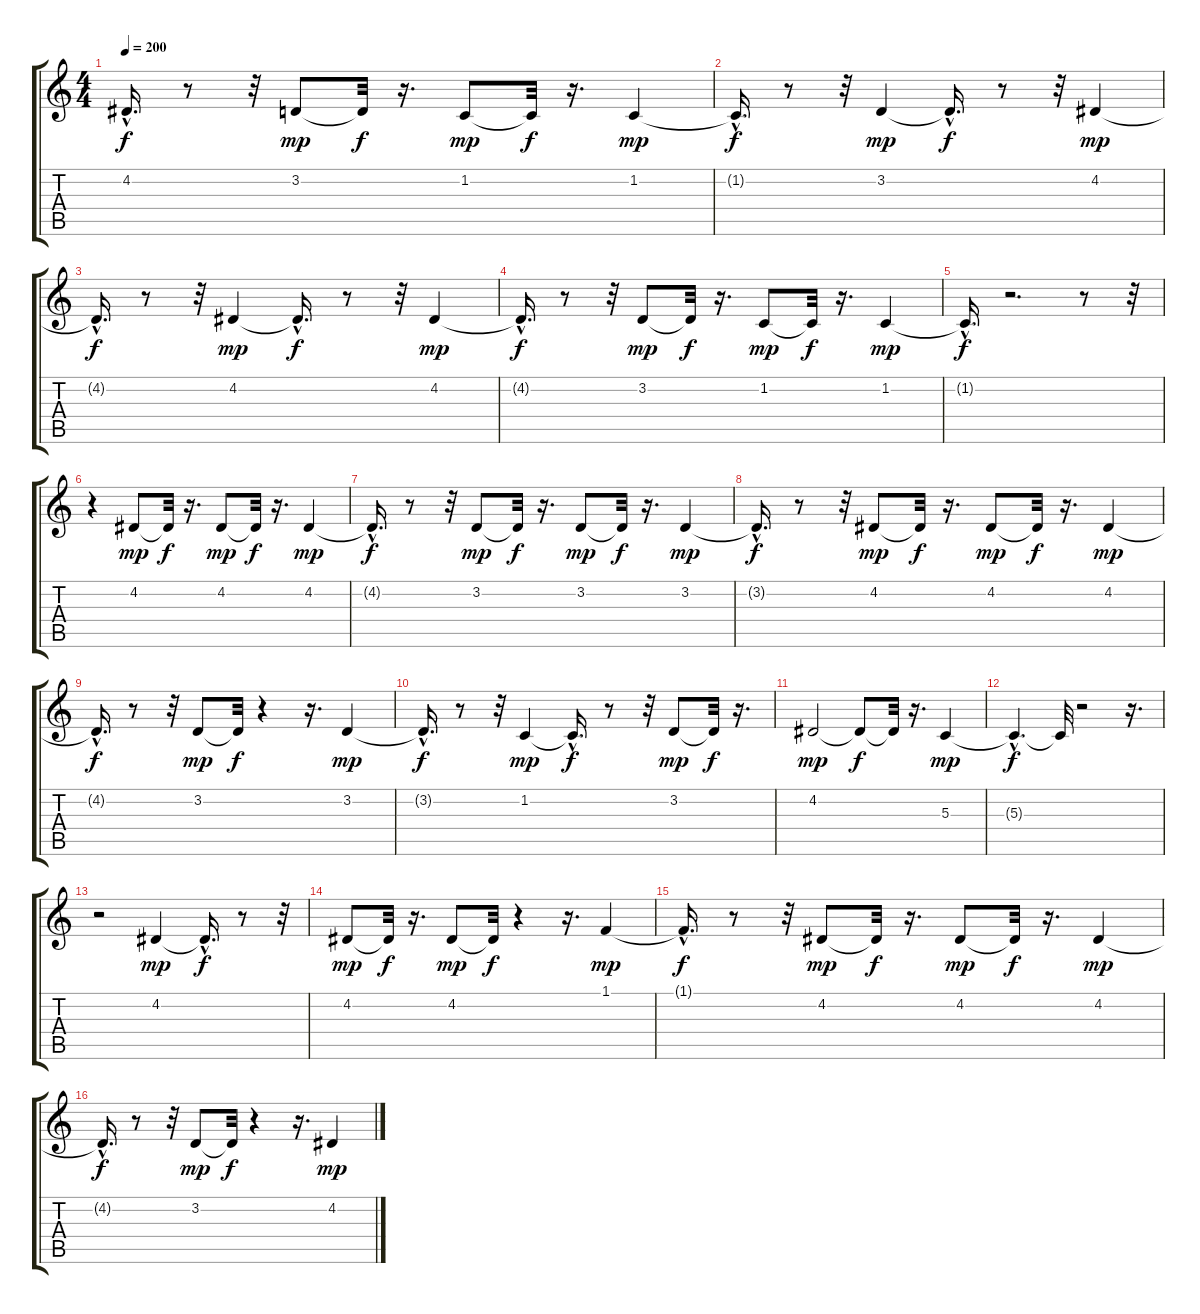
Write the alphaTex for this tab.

\track "" {instrument clarinet}
\staff {score tabs}
\tuning (E4 B3 G3 D3 A2 E2) {hide}
\ts (4 4)
\tempo 200
\clef g2
\ks c
4.2{hac t}.16{d dy f} r.8 r.32 3.2.8{dy mp} 3.2{t}.32{dy f} r.16{d} 1.2.8{dy mp} 1.2{t}.32{dy f} r.16{d} 1.2.4{dy mp} |
1.2{hac t}.16{d dy f} r.8 r.32 3.2.4{dy mp} 3.2{hac t}.16{d dy f} r.8 r.32 4.2.4{dy mp} |
4.2{hac t}.16{d dy f} r.8 r.32 4.2.4{dy mp} 4.2{hac t}.16{d dy f} r.8 r.32 4.2.4{dy mp} |
4.2{hac t}.16{d dy f} r.8 r.32 3.2.8{dy mp} 3.2{t}.32{dy f} r.16{d} 1.2.8{dy mp} 1.2{t}.32{dy f} r.16{d} 1.2.4{dy mp} |
1.2{hac t}.16{d dy f} r.2{d} r.8 r.32 |
r.4 4.2.8{dy mp} 4.2{t}.32{dy f} r.16{d} 4.2.8{dy mp} 4.2{t}.32{dy f} r.16{d} 4.2.4{dy mp} |
4.2{hac t}.16{d dy f} r.8 r.32 3.2.8{dy mp} 3.2{t}.32{dy f} r.16{d} 3.2.8{dy mp} 3.2{t}.32{dy f} r.16{d} 3.2.4{dy mp} |
3.2{hac t}.16{d dy f} r.8 r.32 4.2.8{dy mp} 4.2{t}.32{dy f} r.16{d} 4.2.8{dy mp} 4.2{t}.32{dy f} r.16{d} 4.2.4{dy mp} |
4.2{hac t}.16{d dy f} r.8 r.32 3.2.8{dy mp} 3.2{t}.32{dy f} r.4 r.16{d} 3.2.4{dy mp} |
3.2{hac t}.16{d dy f} r.8 r.32 1.2.4{dy mp} 1.2{hac t}.16{d dy f} r.8 r.32 3.2.8{dy mp} 3.2{t}.32{dy f} r.16{d} |
4.2.2{dy mp} 4.2{t}.8{dy f} 4.2{t}.32 r.16{d} 5.3.4{dy mp} |
5.3{hac t}.4{d dy f} 5.3{t}.32 r.2 r.16{d} |
r.2 4.2.4{dy mp} 4.2{hac t}.16{d dy f} r.8 r.32 |
4.2.8{dy mp} 4.2{t}.32{dy f} r.16{d} 4.2.8{dy mp} 4.2{t}.32{dy f} r.4 r.16{d} 1.1.4{dy mp} |
1.1{hac t}.16{d dy f} r.8 r.32 4.2.8{dy mp} 4.2{t}.32{dy f} r.16{d} 4.2.8{dy mp} 4.2{t}.32{dy f} r.16{d} 4.2.4{dy mp} |
4.2{hac t}.16{d dy f} r.8 r.32 3.2.8{dy mp} 3.2{t}.32{dy f} r.4 r.16{d} 4.2.4{dy mp}
